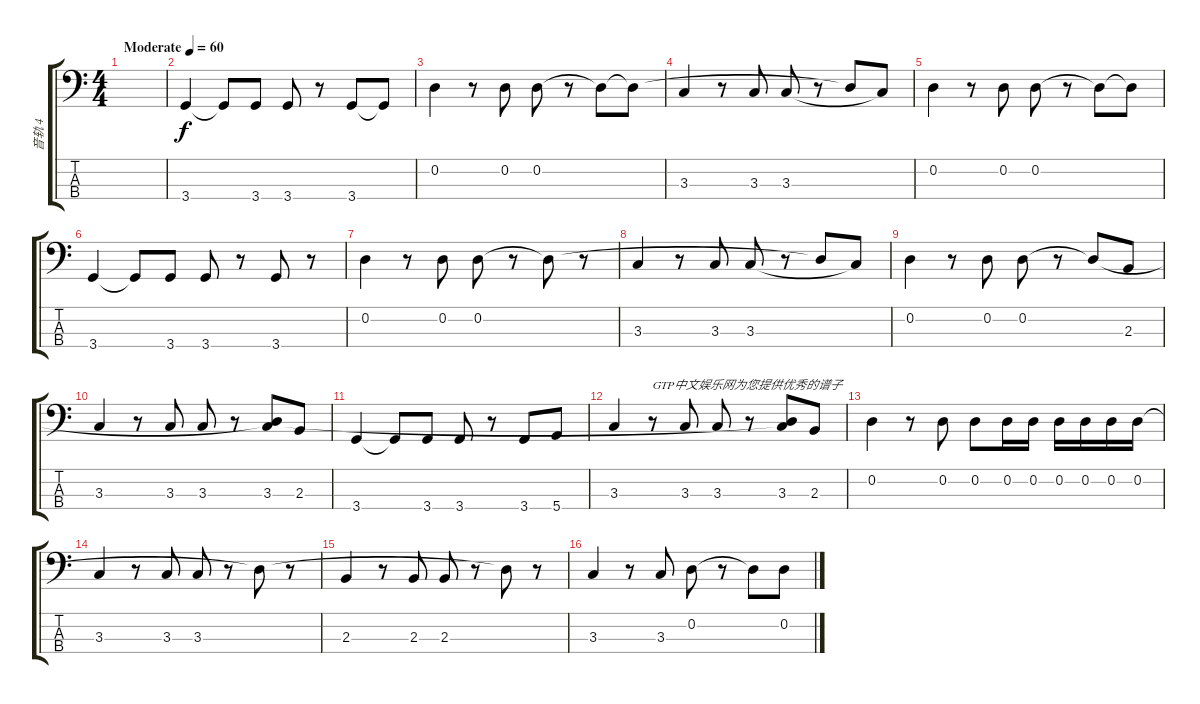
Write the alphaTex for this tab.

\track ("音轨 4" "音轨 4") {instrument electricbassfinger}
\staff {score tabs}
\tuning (G2 D2 A1 E1) {hide}
\ts (4 4)
\tempo (60 "Moderate")
\clef f4
\ks c
|
3.4.4 3.4{t}.8 3.4.8 3.4.8 r.8 3.4.8 3.4{t}.8 |
0.2.4 r.8 0.2.8 0.2.8 r.8 0.2{t}.8 0.2{t}.8 |
3.3.4 r.8 3.3.8 3.3.8 r.8 0.2{t}.8 3.3{t}.8 |
0.2.4 r.8 0.2.8 0.2.8 r.8 0.2{t}.8 0.2{t}.8 |
3.4.4 3.4{t}.8 3.4.8 3.4.8 r.8 3.4.8 r.8 |
0.2.4 r.8 0.2.8 0.2.8 r.8 0.2{t}.8 r.8 |
3.3.4 r.8 3.3.8 3.3.8 r.8 0.2{t}.8 3.3{t}.8 |
0.2.4 r.8 0.2.8 0.2.8 r.8 0.2{t}.8 2.3.8 |
3.3.4 r.8 3.3.8 3.3.8 r.8 (0.2{t} 3.3).8 2.3.8 |
3.4.4 3.4{t}.8 3.4.8 3.4.8 r.8 3.4.8 5.4.8 |
3.3.4 r.8{txt "GTP中文娱乐网为您提供优秀的谱子"} 3.3.8 3.3.8 r.8 (0.2{t} 3.3).8 2.3.8 |
0.2.4 r.8 0.2.8 0.2.8 0.2.16 0.2.16 0.2.16 0.2.16 0.2.16 0.2.16 |
3.3.4 r.8 3.3.8 3.3.8 r.8 0.2{t}.8 r.8 |
2.3.4 r.8 2.3.8 2.3.8 r.8 0.2{t}.8 r.8 |
3.3.4 r.8 3.3.8 0.2.8 r.8 0.2{t}.8 0.2.8
